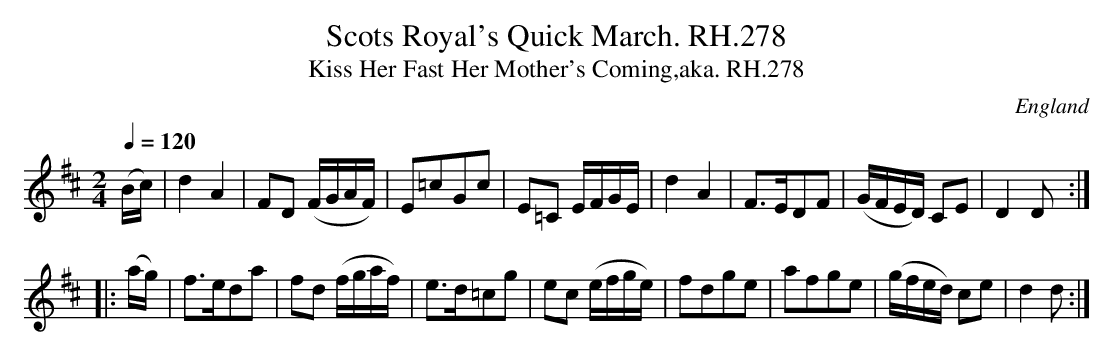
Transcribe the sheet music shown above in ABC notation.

X:1
T:Scots Royal's Quick March. RH.278
T:Kiss Her Fast Her Mother's Coming,aka. RH.278
O:England
M:2/4
L:1/8
Q:1/4=120
K:D
(B/c/)|d2A2|FD (F/G/A/F/)|E=cGc|E=C E/F/G/E/|\
d2A2|F>EDF|(G/F/E/D/) CE|D2D:|
|:(a/g/)|f>eda|fd (f/g/a/f/)|e>d=cg|ec (e/f/g/e/)|\
fdge|afge|(g/f/e/d/) ce|d2d:|
